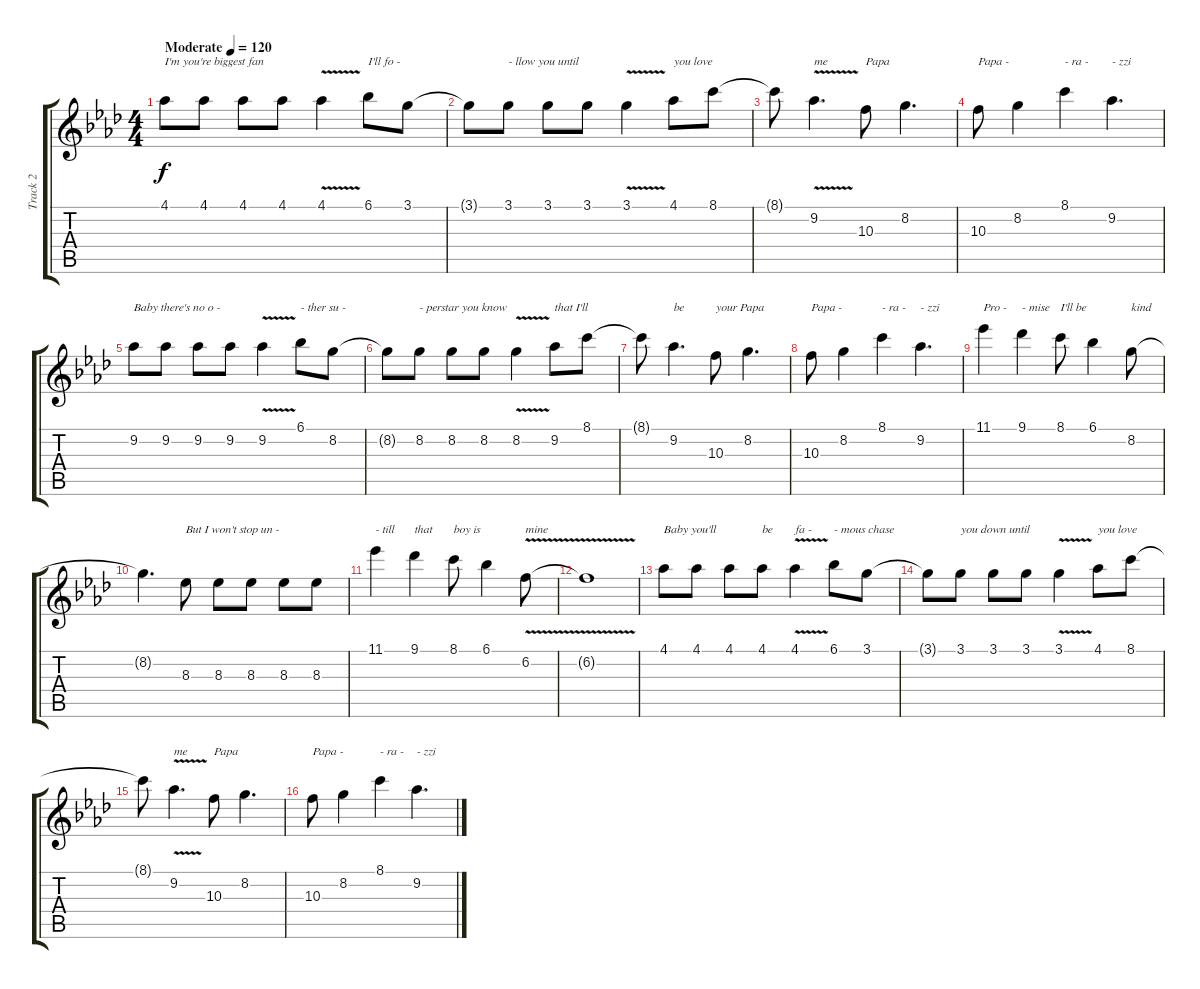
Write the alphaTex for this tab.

\track ("Track 2" "Track 2") {instrument overdrivenguitar}
\staff {score tabs}
\tuning (E4 B3 G3 D3 A2 E2) {hide}
\ts (4 4)
\tempo (120 "Moderate")
\clef g2
\ks ab
4.1.8{txt "I'm you're biggest fan" dy f instrument overdrivenguitar} 4.1.8 4.1.8 4.1.8 4.1{v}.4 6.1.8{txt "I'll fo -"} 3.1.8 |
3.1{t}.8 3.1.8{txt "- llow you until"} 3.1.8 3.1.8 3.1{v}.4 4.1.8{txt "you love"} 8.1.8 |
8.1{t}.8 9.2{v}.4{d txt "me"} 10.3.8{txt "Papa"} 8.2.4{d} |
10.3.8{txt "Papa -"} 8.2.4 8.1.4{txt "- ra -"} 9.2.4{d txt "- zzi"} |
9.2.8{txt "Baby there's no o -"} 9.2.8 9.2.8 9.2.8 9.2{v}.4 6.1.8{txt "- ther su -"} 8.2.8 |
8.2{t}.8 8.2.8{txt "- perstar you know"} 8.2.8 8.2.8 8.2{v}.4 9.2.8{txt "that I'll"} 8.1.8 |
8.1{t}.8 9.2.4{d txt "be"} 10.3.8{txt "your Papa"} 8.2.4{d} |
10.3.8{txt "Papa - "} 8.2.4 8.1.4{txt "- ra -"} 9.2.4{d txt "- zzi"} |
11.1.4{txt "Pro -"} 9.1.4{txt "- mise"} 8.1.8{txt "I'll be"} 6.1.4 8.2.8{txt "kind"} |
8.2{t}.4{d} 8.3.8{txt "But I won't stop un -"} 8.3.8 8.3.8 8.3.8 8.3.8 |
11.1.4{txt "- till"} 9.1.4{txt "that"} 8.1.8{txt "boy is"} 6.1.4 6.2{v}.8{txt "mine"} |
6.2{t}.1 |
4.1.8{txt "Baby you'll"} 4.1.8 4.1.8 4.1.8{txt "be"} 4.1{v}.4{txt "fa -"} 6.1.8{txt "- mous chase"} 3.1.8 |
3.1{t}.8 3.1.8{txt "you down until"} 3.1.8 3.1.8 3.1{v}.4 4.1.8{txt "you love"} 8.1.8 |
8.1{t}.8 9.2{v}.4{d txt "me"} 10.3.8{txt "Papa"} 8.2.4{d} |
10.3.8{txt "Papa -"} 8.2.4 8.1.4{txt "- ra -"} 9.2.4{d txt "- zzi"}
